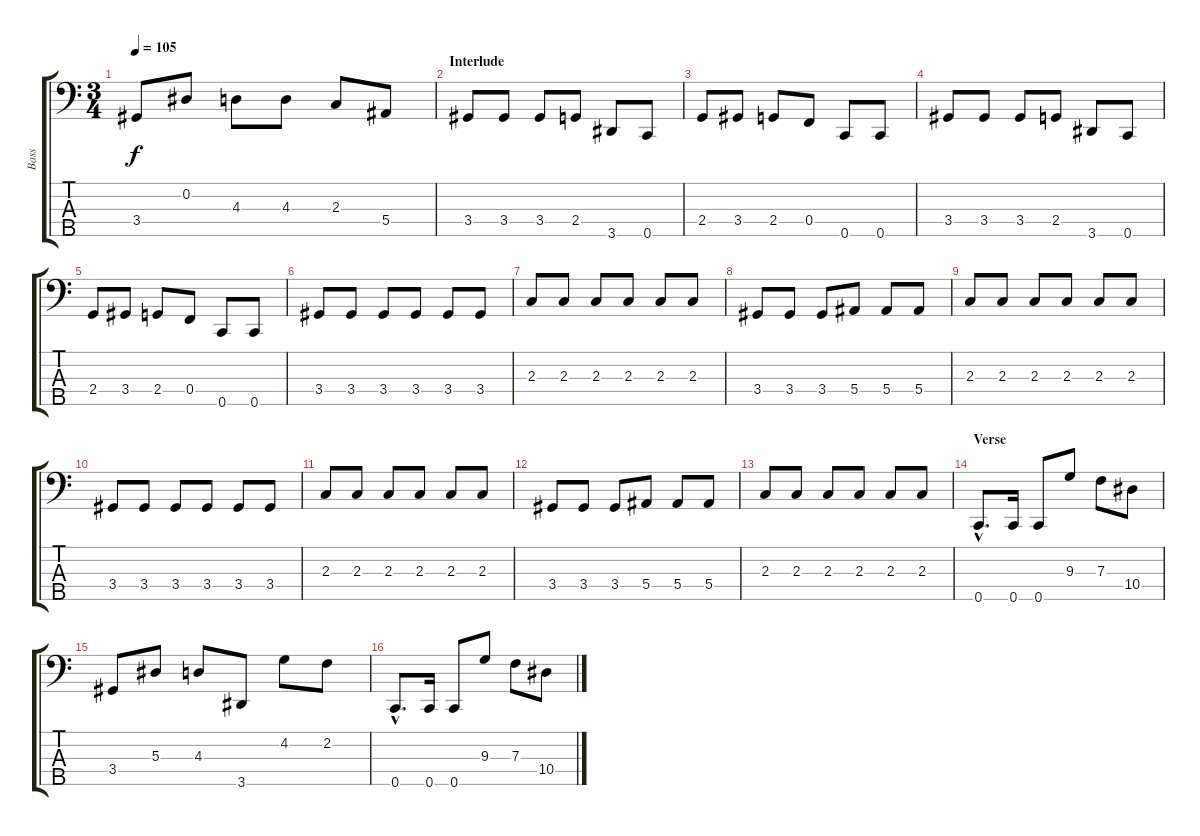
\track ("Bass" "Bass") {instrument electricbassfinger}
\staff {score tabs}
\tuning (Ab2 Eb2 Bb1 F1 C1) {hide}
\ts (3 4)
\tempo 105
\clef f4
\ks c
3.4.8{dy f} 0.2.8 4.3.8 4.3.8 2.3.8 5.4.8 |
\section ("" "Interlude")
3.4.8 3.4.8 3.4.8 2.4.8 3.5.8 0.5.8 |
2.4.8 3.4.8 2.4.8 0.4.8 0.5.8 0.5.8 |
3.4.8 3.4.8 3.4.8 2.4.8 3.5.8 0.5.8 |
2.4.8 3.4.8 2.4.8 0.4.8 0.5.8 0.5.8 |
3.4.8 3.4.8 3.4.8 3.4.8 3.4.8 3.4.8 |
2.3.8 2.3.8 2.3.8 2.3.8 2.3.8 2.3.8 |
3.4.8 3.4.8 3.4.8 5.4.8 5.4.8 5.4.8 |
2.3.8 2.3.8 2.3.8 2.3.8 2.3.8 2.3.8 |
3.4.8 3.4.8 3.4.8 3.4.8 3.4.8 3.4.8 |
2.3.8 2.3.8 2.3.8 2.3.8 2.3.8 2.3.8 |
3.4.8 3.4.8 3.4.8 5.4.8 5.4.8 5.4.8 |
2.3.8 2.3.8 2.3.8 2.3.8 2.3.8 2.3.8 |
\section ("" "Verse")
0.5{hac}.8{d} 0.5.16 0.5.8 9.3.8 7.3.8 10.4.8 |
3.4.8 5.3.8 4.3.8 3.5.8 4.2.8 2.2.8 |
0.5{hac}.8{d} 0.5.16 0.5.8 9.3.8 7.3.8 10.4.8
